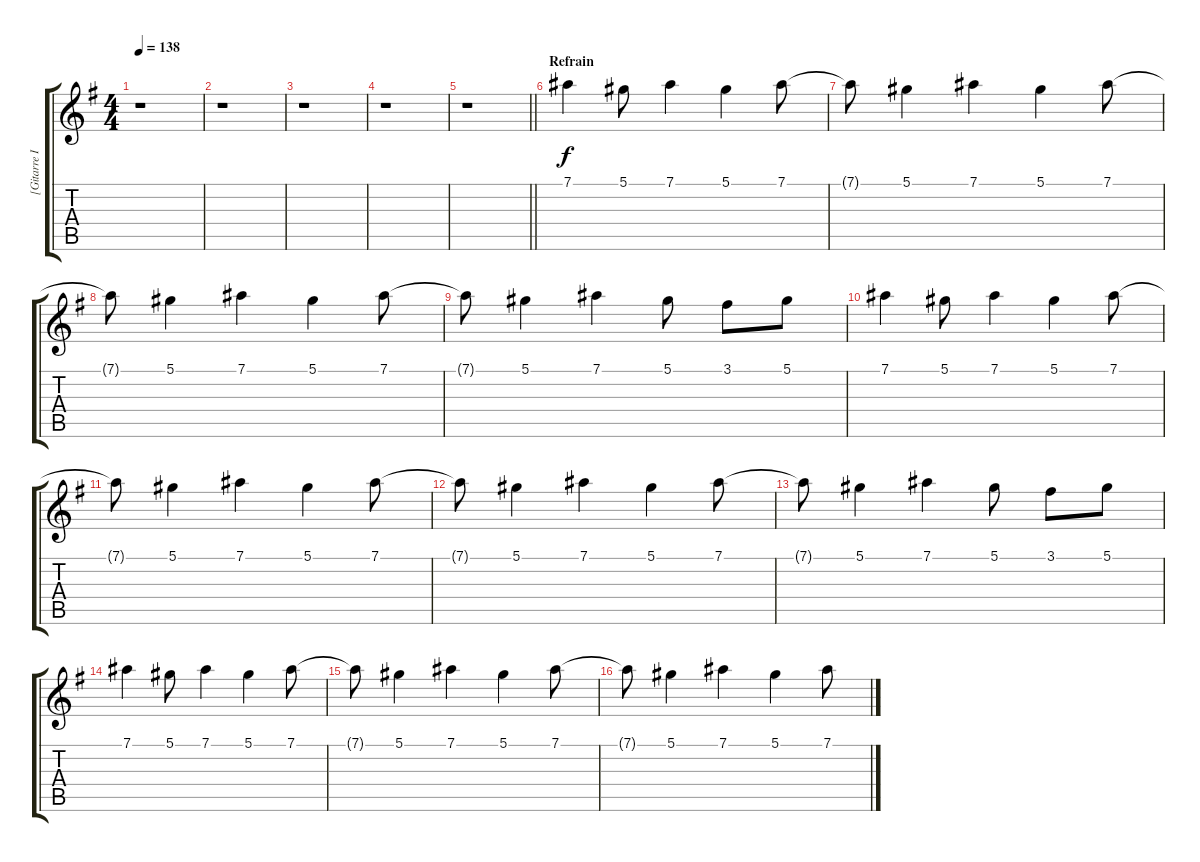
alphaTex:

\track ("[Gitarre IV]" "[Gitarre I") {instrument acousticguitarsteel}
\staff {score tabs}
\tuning (Eb4 Bb3 Gb3 Db3 Ab2 Eb2) {hide}
\ts (4 4)
\tempo 138
\clef g2
\ks eminor
r.1{dy f} |
r.1 |
r.1 |
r.1 |
\barLineRight lightlight
r.1 |
\section ("" "Refrain")
7.1.4{volume 16} 5.1.8 7.1.4 5.1.4 7.1.8 |
7.1{t}.8 5.1.4 7.1.4 5.1.4 7.1.8 |
7.1{t}.8 5.1.4 7.1.4 5.1.4 7.1.8 |
7.1{t}.8 5.1.4 7.1.4 5.1.8 3.1.8 5.1.8 |
7.1.4 5.1.8 7.1.4 5.1.4 7.1.8 |
7.1{t}.8 5.1.4 7.1.4 5.1.4 7.1.8 |
7.1{t}.8 5.1.4 7.1.4 5.1.4 7.1.8 |
7.1{t}.8 5.1.4 7.1.4 5.1.8 3.1.8 5.1.8 |
7.1.4 5.1.8 7.1.4 5.1.4 7.1.8 |
7.1{t}.8 5.1.4 7.1.4 5.1.4 7.1.8 |
7.1{t}.8 5.1.4 7.1.4 5.1.4 7.1.8
